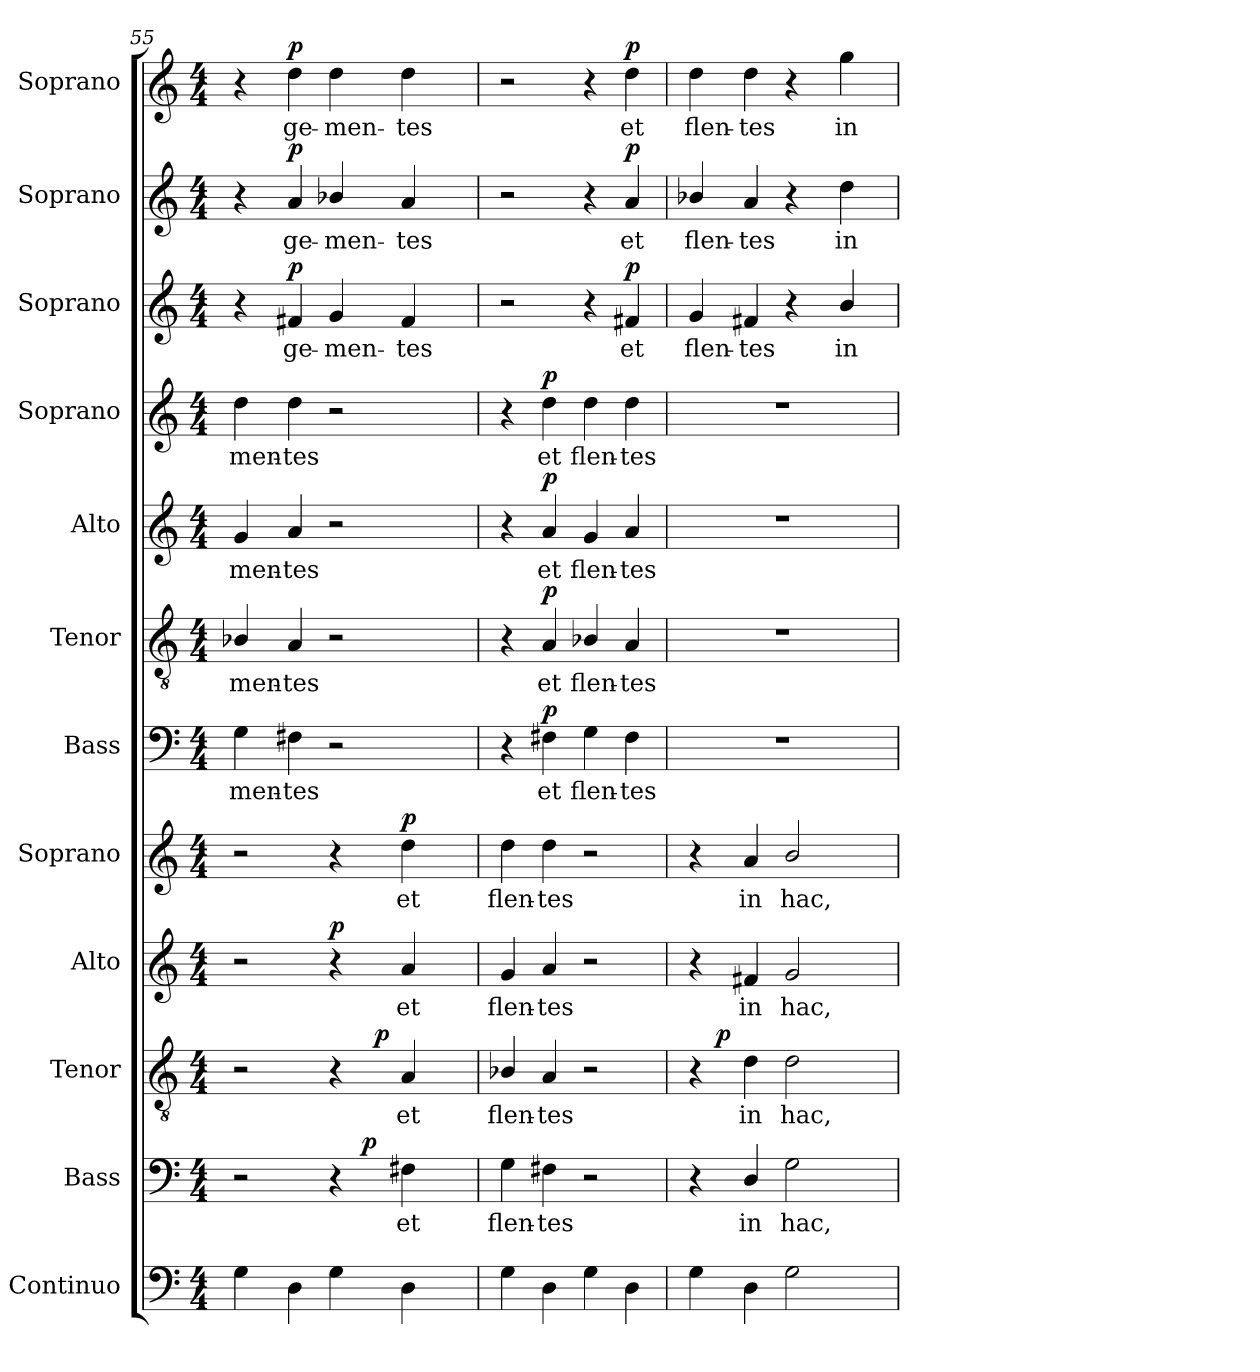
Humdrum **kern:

**kern	**kern	**text	**dynam	**kern	**text	**dynam	**kern	**text	**dynam	**kern	**text	**dynam	**kern	**text	**dynam	**kern	**text	**dynam	**kern	**text	**dynam	**kern	**text	**dynam	**kern	**text	**dynam	**kern	**text	**dynam	**kern	**text	**dynam
*part12	*part11	*part11	*part11	*part10	*part10	*part10	*part9	*part9	*part9	*part8	*part8	*part8	*part7	*part7	*part7	*part6	*part6	*part6	*part5	*part5	*part5	*part4	*part4	*part4	*part3	*part3	*part3	*part2	*part2	*part2	*part1	*part1	*part1
*staff12	*staff11	*staff11	*staff11	*staff10	*staff10	*staff10	*staff9	*staff9	*staff9	*staff8	*staff8	*staff8	*staff7	*staff7	*staff7	*staff6	*staff6	*staff6	*staff5	*staff5	*staff5	*staff4	*staff4	*staff4	*staff3	*staff3	*staff3	*staff2	*staff2	*staff2	*staff1	*staff1	*staff1
*I"Continuo	*I"Bass	*	*	*I"Tenor	*	*	*I"Alto	*	*	*I"Soprano	*	*	*I"Bass	*	*	*I"Tenor	*	*	*I"Alto	*	*	*I"Soprano	*	*	*I"Soprano	*	*	*I"Soprano	*	*	*I"Soprano	*	*
*I'Cont.	*I'B.	*	*	*I'T.	*	*	*I'A.	*	*	*I'S.	*	*	*I'B.	*	*	*I'T.	*	*	*I'A.	*	*	*I'S.	*	*	*I'S.	*	*	*I'S.	*	*	*I'S.	*	*
*clefF4	*clefF4	*	*	*clefGv2	*	*	*clefG2	*	*	*clefG2	*	*	*clefF4	*	*	*clefGv2	*	*	*clefG2	*	*	*clefG2	*	*	*clefG2	*	*	*clefG2	*	*	*clefG2	*	*
*	*	*	*	*ITrd7c12	*	*	*	*	*	*	*	*	*	*	*	*ITrd7c12	*	*	*	*	*	*	*	*	*	*	*	*	*	*	*	*	*
*k[]	*k[]	*	*	*k[]	*	*	*k[]	*	*	*k[]	*	*	*k[]	*	*	*k[]	*	*	*k[]	*	*	*k[]	*	*	*k[]	*	*	*k[]	*	*	*k[]	*	*
*C:	*C:	*	*	*C:	*	*	*C:	*	*	*C:	*	*	*C:	*	*	*C:	*	*	*C:	*	*	*C:	*	*	*C:	*	*	*C:	*	*	*C:	*	*
*M4/4	*M4/4	*	*	*M4/4	*	*	*M4/4	*	*	*M4/4	*	*	*M4/4	*	*	*M4/4	*	*	*M4/4	*	*	*M4/4	*	*	*M4/4	*	*	*M4/4	*	*	*M4/4	*	*
=55	=55	=55	=55	=55	=55	=55	=55	=55	=55	=55	=55	=55	=55	=55	=55	=55	=55	=55	=55	=55	=55	=55	=55	=55	=55	=55	=55	=55	=55	=55	=55	=55	=55
!	!	!	!	!	!	!	!	!	!	!	!	!	!	!LO:LY:b:color=#000000	!	!	!	!	!	!	!	!	!	!	!	!	!	!	!	!	!	!	!
!	!	!	!	!	!	!	!	!	!	!	!	!	!	!	!	!	!LO:LY:b:color=#000000	!	!	!	!	!	!	!	!	!	!	!	!	!	!	!	!
!	!	!	!	!	!	!	!	!	!	!	!	!	!	!	!	!	!	!	!	!LO:LY:b:color=#000000	!	!	!	!	!	!	!	!	!	!	!	!	!
!	!	!	!	!	!	!	!	!	!	!	!	!	!	!	!	!	!	!	!	!	!	!	!LO:LY:b:color=#000000	!	!	!	!	!	!	!	!	!	!
*	*^	*	*	*^	*	*	*	*	*	*	*	*	*	*	*	*	*	*	*	*	*	*	*	*	*	*	*	*	*	*	*	*	*
4Gi\	2r	2ryy	.	.	2r	2ryy	.	.	2r	.	.	2r	.	.	4Gi\	-men-	.	4BB-Xi/	-men-	.	4gi/	-men-	.	4ddi\	-men-	.	4r	.	.	4r	.	.	4r	.	.
!	!	!	!	!	!	!	!	!	!	!	!	!	!	!	!	!LO:LY:b:color=#000000	!	!	!	!	!	!	!	!	!	!	!	!	!	!	!	!	!	!	!
!	!	!	!	!	!	!	!	!	!	!	!	!	!	!	!	!	!	!	!LO:LY:b:color=#000000	!	!	!	!	!	!	!	!	!	!	!	!	!	!	!	!
!	!	!	!	!	!	!	!	!	!	!	!	!	!	!	!	!	!	!	!	!	!	!LO:LY:b:color=#000000	!	!	!	!	!	!	!	!	!	!	!	!	!
!	!	!	!	!	!	!	!	!	!	!	!	!	!	!	!	!	!	!	!	!	!	!	!	!	!LO:LY:b:color=#000000	!	!	!	!	!	!	!	!	!	!
!	!	!	!	!	!	!	!	!	!	!	!	!	!	!	!	!	!	!	!	!	!	!	!	!	!	!	!	!LO:LY:b:color=#000000	!	!	!	!	!	!	!
!	!	!	!	!	!	!	!	!	!	!	!	!	!	!	!	!	!	!	!	!	!	!	!	!	!	!	!	!	!	!	!LO:LY:b:color=#000000	!	!	!	!
!	!	!	!	!	!	!	!	!	!	!	!	!	!	!	!	!	!	!	!	!	!	!	!	!	!	!	!	!	!	!	!	!	!	!LO:LY:b:color=#000000	!
4Di\	.	.	.	.	.	.	.	.	.	.	.	.	.	.	4F#Xi\	-tes	.	4AAi/	-tes	.	4ai/	-tes	.	4ddi\	-tes	.	4f#Xi/	ge-	p	4ai/	ge-	p	4ddi\	ge-	p
!	!	!	!	!	!	!	!	!	!	!	!	!	!	!	!	!	!	!	!	!	!	!	!	!	!	!	!	!LO:LY:b:color=#000000	!	!	!	!	!	!	!
!	!	!	!	!	!	!	!	!	!	!	!	!	!	!	!	!	!	!	!	!	!	!	!	!	!	!	!	!	!	!	!LO:LY:b:color=#000000	!	!	!	!
!	!	!	!	!	!	!	!	!	!	!	!	!	!	!	!	!	!	!	!	!	!	!	!	!	!	!	!	!	!	!	!	!	!	!LO:LY:b:color=#000000	!
4Gi\	4r	16ryy	.	.	4r	8ryy	.	.	4r	.	p	4r	.	.	2r	.	.	2r	.	.	2r	.	.	2r	.	.	4gi/	-men-	.	4b-Xi/	-men-	.	4ddi\	-men-	.
.	.	32ryy	.	.	.	.	.	.	.	.	.	.	.	.	.	.	.	.	.	.	.	.	.	.	.	.	.	.	.	.	.	.	.	.	.
.	.	256ryy	.	.	.	.	.	.	.	.	.	.	.	.	.	.	.	.	.	.	.	.	.	.	.	.	.	.	.	.	.	.	.	.	.
.	.	4ryy	.	p	.	.	.	.	.	.	.	.	.	.	.	.	.	.	.	.	.	.	.	.	.	.	.	.	.	.	.	.	.	.	.
.	.	.	.	.	.	512ryy	.	.	.	.	.	.	.	.	.	.	.	.	.	.	.	.	.	.	.	.	.	.	.	.	.	.	.	.	.
.	.	.	.	.	.	4ryy	.	p	.	.	.	.	.	.	.	.	.	.	.	.	.	.	.	.	.	.	.	.	.	.	.	.	.	.	.
!	!	!	!LO:LY:b:color=#000000	!	!	!	!	!	!	!	!	!	!	!	!	!	!	!	!	!	!	!	!	!	!	!	!	!	!	!	!	!	!	!	!
!	!	!	!	!	!	!	!LO:LY:b:color=#000000	!	!	!	!	!	!	!	!	!	!	!	!	!	!	!	!	!	!	!	!	!	!	!	!	!	!	!	!
!	!	!	!	!	!	!	!	!	!	!LO:LY:b:color=#000000	!	!	!	!	!	!	!	!	!	!	!	!	!	!	!	!	!	!	!	!	!	!	!	!	!
!	!	!	!	!	!	!	!	!	!	!	!	!	!LO:LY:b:color=#000000	!	!	!	!	!	!	!	!	!	!	!	!	!	!	!	!	!	!	!	!	!	!
!	!	!	!	!	!	!	!	!	!	!	!	!	!	!	!	!	!	!	!	!	!	!	!	!	!	!	!	!LO:LY:b:color=#000000	!	!	!	!	!	!	!
!	!	!	!	!	!	!	!	!	!	!	!	!	!	!	!	!	!	!	!	!	!	!	!	!	!	!	!	!	!	!	!LO:LY:b:color=#000000	!	!	!	!
!	!	!	!	!	!	!	!	!	!	!	!	!	!	!	!	!	!	!	!	!	!	!	!	!	!	!	!	!	!	!	!	!	!	!LO:LY:b:color=#000000	!
4Di\	4F#Xi\	.	et	.	4AAi/	.	et	.	4ai/	et	.	4ddi\	et	p	.	.	.	.	.	.	.	.	.	.	.	.	4f#i/	-tes	.	4ai/	-tes	.	4ddi\	-tes	.
.	.	8ryy	.	.	.	.	.	.	.	.	.	.	.	.	.	.	.	.	.	.	.	.	.	.	.	.	.	.	.	.	.	.	.	.	.
.	.	.	.	.	.	16ryy	.	.	.	.	.	.	.	.	.	.	.	.	.	.	.	.	.	.	.	.	.	.	.	.	.	.	.	.	.
.	.	.	.	.	.	32ryy	.	.	.	.	.	.	.	.	.	.	.	.	.	.	.	.	.	.	.	.	.	.	.	.	.	.	.	.	.
.	.	.	.	.	.	64...ryy	.	.	.	.	.	.	.	.	.	.	.	.	.	.	.	.	.	.	.	.	.	.	.	.	.	.	.	.	.
.	.	64..ryy	.	.	.	.	.	.	.	.	.	.	.	.	.	.	.	.	.	.	.	.	.	.	.	.	.	.	.	.	.	.	.	.	.
*	*v	*v	*	*	*	*	*	*	*	*	*	*	*	*	*	*	*	*	*	*	*	*	*	*	*	*	*	*	*	*	*	*	*	*	*
*	*	*	*	*v	*v	*	*	*	*	*	*	*	*	*	*	*	*	*	*	*	*	*	*	*	*	*	*	*	*	*	*	*	*	*
=56	=56	=56	=56	=56	=56	=56	=56	=56	=56	=56	=56	=56	=56	=56	=56	=56	=56	=56	=56	=56	=56	=56	=56	=56	=56	=56	=56	=56	=56	=56	=56	=56	=56
*	*^	*	*	*^	*	*	*	*	*	*	*	*	*	*	*	*	*	*	*	*	*	*	*	*	*	*	*	*	*	*	*	*	*
!	!	!	!LO:LY:b:color=#000000	!	!	!	!	!	!	!	!	!	!	!	!	!	!	!	!	!	!	!	!	!	!	!	!	!	!	!	!	!	!	!	!
*	*v	*v	*	*	*	*	*	*	*	*	*	*	*	*	*	*	*	*	*	*	*	*	*	*	*	*	*	*	*	*	*	*	*	*	*
*	*	*	*	*v	*v	*	*	*	*	*	*	*	*	*	*	*	*	*	*	*	*	*	*	*	*	*	*	*	*	*	*	*	*	*
*	*^	*	*	*^	*	*	*	*	*	*	*	*	*	*	*	*	*	*	*	*	*	*	*	*	*	*	*	*	*	*	*	*	*
!	!	!	!	!	!	!	!LO:LY:b:color=#000000	!	!	!	!	!	!	!	!	!	!	!	!	!	!	!	!	!	!	!	!	!	!	!	!	!	!	!	!
*	*v	*v	*	*	*	*	*	*	*	*	*	*	*	*	*	*	*	*	*	*	*	*	*	*	*	*	*	*	*	*	*	*	*	*	*
*	*	*	*	*v	*v	*	*	*	*	*	*	*	*	*	*	*	*	*	*	*	*	*	*	*	*	*	*	*	*	*	*	*	*	*
*	*^	*	*	*^	*	*	*	*	*	*	*	*	*	*	*	*	*	*	*	*	*	*	*	*	*	*	*	*	*	*	*	*	*
!	!	!	!	!	!	!	!	!	!	!LO:LY:b:color=#000000	!	!	!	!	!	!	!	!	!	!	!	!	!	!	!	!	!	!	!	!	!	!	!	!	!
*	*v	*v	*	*	*	*	*	*	*	*	*	*	*	*	*	*	*	*	*	*	*	*	*	*	*	*	*	*	*	*	*	*	*	*	*
*	*	*	*	*v	*v	*	*	*	*	*	*	*	*	*	*	*	*	*	*	*	*	*	*	*	*	*	*	*	*	*	*	*	*	*
*	*^	*	*	*^	*	*	*	*	*	*	*	*	*	*	*	*	*	*	*	*	*	*	*	*	*	*	*	*	*	*	*	*	*
!	!	!	!	!	!	!	!	!	!	!	!	!	!LO:LY:b:color=#000000	!	!	!	!	!	!	!	!	!	!	!	!	!	!	!	!	!	!	!	!	!	!
*	*v	*v	*	*	*	*	*	*	*	*	*	*	*	*	*	*	*	*	*	*	*	*	*	*	*	*	*	*	*	*	*	*	*	*	*
*	*	*	*	*v	*v	*	*	*	*	*	*	*	*	*	*	*	*	*	*	*	*	*	*	*	*	*	*	*	*	*	*	*	*	*
4Gi\	4Gi\	flen-	.	4BB-Xi/	flen-	.	4gi/	flen-	.	4ddi\	flen-	.	4r	.	.	4r	.	.	4r	.	.	4r	.	.	2r	.	.	2r	.	.	2r	.	.
!	!	!LO:LY:b:color=#000000	!	!	!	!	!	!	!	!	!	!	!	!	!	!	!	!	!	!	!	!	!	!	!	!	!	!	!	!	!	!	!
!	!	!	!	!	!LO:LY:b:color=#000000	!	!	!	!	!	!	!	!	!	!	!	!	!	!	!	!	!	!	!	!	!	!	!	!	!	!	!	!
!	!	!	!	!	!	!	!	!LO:LY:b:color=#000000	!	!	!	!	!	!	!	!	!	!	!	!	!	!	!	!	!	!	!	!	!	!	!	!	!
!	!	!	!	!	!	!	!	!	!	!	!LO:LY:b:color=#000000	!	!	!	!	!	!	!	!	!	!	!	!	!	!	!	!	!	!	!	!	!	!
!	!	!	!	!	!	!	!	!	!	!	!	!	!	!LO:LY:b:color=#000000	!	!	!	!	!	!	!	!	!	!	!	!	!	!	!	!	!	!	!
!	!	!	!	!	!	!	!	!	!	!	!	!	!	!	!	!	!LO:LY:b:color=#000000	!	!	!	!	!	!	!	!	!	!	!	!	!	!	!	!
!	!	!	!	!	!	!	!	!	!	!	!	!	!	!	!	!	!	!	!	!LO:LY:b:color=#000000	!	!	!	!	!	!	!	!	!	!	!	!	!
!	!	!	!	!	!	!	!	!	!	!	!	!	!	!	!	!	!	!	!	!	!	!	!LO:LY:b:color=#000000	!	!	!	!	!	!	!	!	!	!
4Di\	4F#Xi\	-tes	.	4AAi/	-tes	.	4ai/	-tes	.	4ddi\	-tes	.	4F#Xi\	et	p	4AAi/	et	p	4ai/	et	p	4ddi\	et	p	.	.	.	.	.	.	.	.	.
!	!	!	!	!	!	!	!	!	!	!	!	!	!	!LO:LY:b:color=#000000	!	!	!	!	!	!	!	!	!	!	!	!	!	!	!	!	!	!	!
!	!	!	!	!	!	!	!	!	!	!	!	!	!	!	!	!	!LO:LY:b:color=#000000	!	!	!	!	!	!	!	!	!	!	!	!	!	!	!	!
!	!	!	!	!	!	!	!	!	!	!	!	!	!	!	!	!	!	!	!	!LO:LY:b:color=#000000	!	!	!	!	!	!	!	!	!	!	!	!	!
!	!	!	!	!	!	!	!	!	!	!	!	!	!	!	!	!	!	!	!	!	!	!	!LO:LY:b:color=#000000	!	!	!	!	!	!	!	!	!	!
4Gi\	2r	.	.	2r	.	.	2r	.	.	2r	.	.	4Gi\	flen-	.	4BB-Xi/	flen-	.	4gi/	flen-	.	4ddi\	flen-	.	4r	.	.	4r	.	.	4r	.	.
!	!	!	!	!	!	!	!	!	!	!	!	!	!	!LO:LY:b:color=#000000	!	!	!	!	!	!	!	!	!	!	!	!	!	!	!	!	!	!	!
!	!	!	!	!	!	!	!	!	!	!	!	!	!	!	!	!	!LO:LY:b:color=#000000	!	!	!	!	!	!	!	!	!	!	!	!	!	!	!	!
!	!	!	!	!	!	!	!	!	!	!	!	!	!	!	!	!	!	!	!	!LO:LY:b:color=#000000	!	!	!	!	!	!	!	!	!	!	!	!	!
!	!	!	!	!	!	!	!	!	!	!	!	!	!	!	!	!	!	!	!	!	!	!	!LO:LY:b:color=#000000	!	!	!	!	!	!	!	!	!	!
!	!	!	!	!	!	!	!	!	!	!	!	!	!	!	!	!	!	!	!	!	!	!	!	!	!	!LO:LY:b:color=#000000	!	!	!	!	!	!	!
!	!	!	!	!	!	!	!	!	!	!	!	!	!	!	!	!	!	!	!	!	!	!	!	!	!	!	!	!	!LO:LY:b:color=#000000	!	!	!	!
!	!	!	!	!	!	!	!	!	!	!	!	!	!	!	!	!	!	!	!	!	!	!	!	!	!	!	!	!	!	!	!	!LO:LY:b:color=#000000	!
4Di\	.	.	.	.	.	.	.	.	.	.	.	.	4F#i\	-tes	.	4AAi/	-tes	.	4ai/	-tes	.	4ddi\	-tes	.	4f#Xi/	et	p	4ai/	et	p	4ddi\	et	p
=57	=57	=57	=57	=57	=57	=57	=57	=57	=57	=57	=57	=57	=57	=57	=57	=57	=57	=57	=57	=57	=57	=57	=57	=57	=57	=57	=57	=57	=57	=57	=57	=57	=57
!	!	!	!	!	!	!	!	!	!	!	!	!	!	!	!	!	!	!	!	!	!	!	!	!	!	!LO:LY:b:color=#000000	!	!	!	!	!	!	!
!	!	!	!	!	!	!	!	!	!	!	!	!	!	!	!	!	!	!	!	!	!	!	!	!	!	!	!	!	!LO:LY:b:color=#000000	!	!	!	!
!	!	!	!	!	!	!	!	!	!	!	!	!	!	!	!	!	!	!	!	!	!	!	!	!	!	!	!	!	!	!	!	!LO:LY:b:color=#000000	!
*	*	*	*	*^	*	*	*	*	*	*	*	*	*	*	*	*	*	*	*	*	*	*	*	*	*	*	*	*	*	*	*	*	*
4Gi\	4r	.	.	4r	16...ryy	.	.	4r	.	.	4r	.	.	1r	.	.	1r	.	.	1r	.	.	1r	.	.	4gi/	flen-	.	4b-Xi/	flen-	.	4ddi\	flen-	.
.	.	.	.	.	2ryy	.	p	.	.	.	.	.	.	.	.	.	.	.	.	.	.	.	.	.	.	.	.	.	.	.	.	.	.	.
!	!	!LO:LY:b:color=#000000	!	!	!	!	!	!	!	!	!	!	!	!	!	!	!	!	!	!	!	!	!	!	!	!	!	!	!	!	!	!	!	!
!	!	!	!	!	!	!LO:LY:b:color=#000000	!	!	!	!	!	!	!	!	!	!	!	!	!	!	!	!	!	!	!	!	!	!	!	!	!	!	!	!
!	!	!	!	!	!	!	!	!	!LO:LY:b:color=#000000	!	!	!	!	!	!	!	!	!	!	!	!	!	!	!	!	!	!	!	!	!	!	!	!	!
!	!	!	!	!	!	!	!	!	!	!	!	!LO:LY:b:color=#000000	!	!	!	!	!	!	!	!	!	!	!	!	!	!	!	!	!	!	!	!	!	!
!	!	!	!	!	!	!	!	!	!	!	!	!	!	!	!	!	!	!	!	!	!	!	!	!	!	!	!LO:LY:b:color=#000000	!	!	!	!	!	!	!
!	!	!	!	!	!	!	!	!	!	!	!	!	!	!	!	!	!	!	!	!	!	!	!	!	!	!	!	!	!	!LO:LY:b:color=#000000	!	!	!	!
!	!	!	!	!	!	!	!	!	!	!	!	!	!	!	!	!	!	!	!	!	!	!	!	!	!	!	!	!	!	!	!	!	!LO:LY:b:color=#000000	!
4Di\	4Di/	in	.	4Di\	.	in	.	4f#Xi/	in	.	4ai/	in	.	.	.	.	.	.	.	.	.	.	.	.	.	4f#Xi/	-tes	.	4ai/	-tes	.	4ddi\	-tes	.
!	!	!LO:LY:b:color=#000000	!	!	!	!	!	!	!	!	!	!	!	!	!	!	!	!	!	!	!	!	!	!	!	!	!	!	!	!	!	!	!	!
!	!	!	!	!	!	!LO:LY:b:color=#000000	!	!	!	!	!	!	!	!	!	!	!	!	!	!	!	!	!	!	!	!	!	!	!	!	!	!	!	!
!	!	!	!	!	!	!	!	!	!LO:LY:b:color=#000000	!	!	!	!	!	!	!	!	!	!	!	!	!	!	!	!	!	!	!	!	!	!	!	!	!
!	!	!	!	!	!	!	!	!	!	!	!	!LO:LY:b:color=#000000	!	!	!	!	!	!	!	!	!	!	!	!	!	!	!	!	!	!	!	!	!	!
2Gi\	2Gi\	hac,	.	2Di\	.	hac,	.	2gi/	hac,	.	2bi/	hac,	.	.	.	.	.	.	.	.	.	.	.	.	.	4r	.	.	4r	.	.	4r	.	.
.	.	.	.	.	4ryy	.	.	.	.	.	.	.	.	.	.	.	.	.	.	.	.	.	.	.	.	.	.	.	.	.	.	.	.	.
!	!	!	!	!	!	!	!	!	!	!	!	!	!	!	!	!	!	!	!	!	!	!	!	!	!	!	!LO:LY:b:color=#000000	!	!	!	!	!	!	!
!	!	!	!	!	!	!	!	!	!	!	!	!	!	!	!	!	!	!	!	!	!	!	!	!	!	!	!	!	!	!LO:LY:b:color=#000000	!	!	!	!
!	!	!	!	!	!	!	!	!	!	!	!	!	!	!	!	!	!	!	!	!	!	!	!	!	!	!	!	!	!	!	!	!	!LO:LY:b:color=#000000	!
.	.	.	.	.	.	.	.	.	.	.	.	.	.	.	.	.	.	.	.	.	.	.	.	.	.	4bi/	in	.	4ddi\	in	.	4ggi\	in	.
.	.	.	.	.	8ryy	.	.	.	.	.	.	.	.	.	.	.	.	.	.	.	.	.	.	.	.	.	.	.	.	.	.	.	.	.
.	.	.	.	.	128ryy	.	.	.	.	.	.	.	.	.	.	.	.	.	.	.	.	.	.	.	.	.	.	.	.	.	.	.	.	.
*	*	*	*	*v	*v	*	*	*	*	*	*	*	*	*	*	*	*	*	*	*	*	*	*	*	*	*	*	*	*	*	*	*	*	*
=	=	=	=	=	=	=	=	=	=	=	=	=	=	=	=	=	=	=	=	=	=	=	=	=	=	=	=	=	=	=	=	=	=
*-	*-	*-	*-	*-	*-	*-	*-	*-	*-	*-	*-	*-	*-	*-	*-	*-	*-	*-	*-	*-	*-	*-	*-	*-	*-	*-	*-	*-	*-	*-	*-	*-	*-
